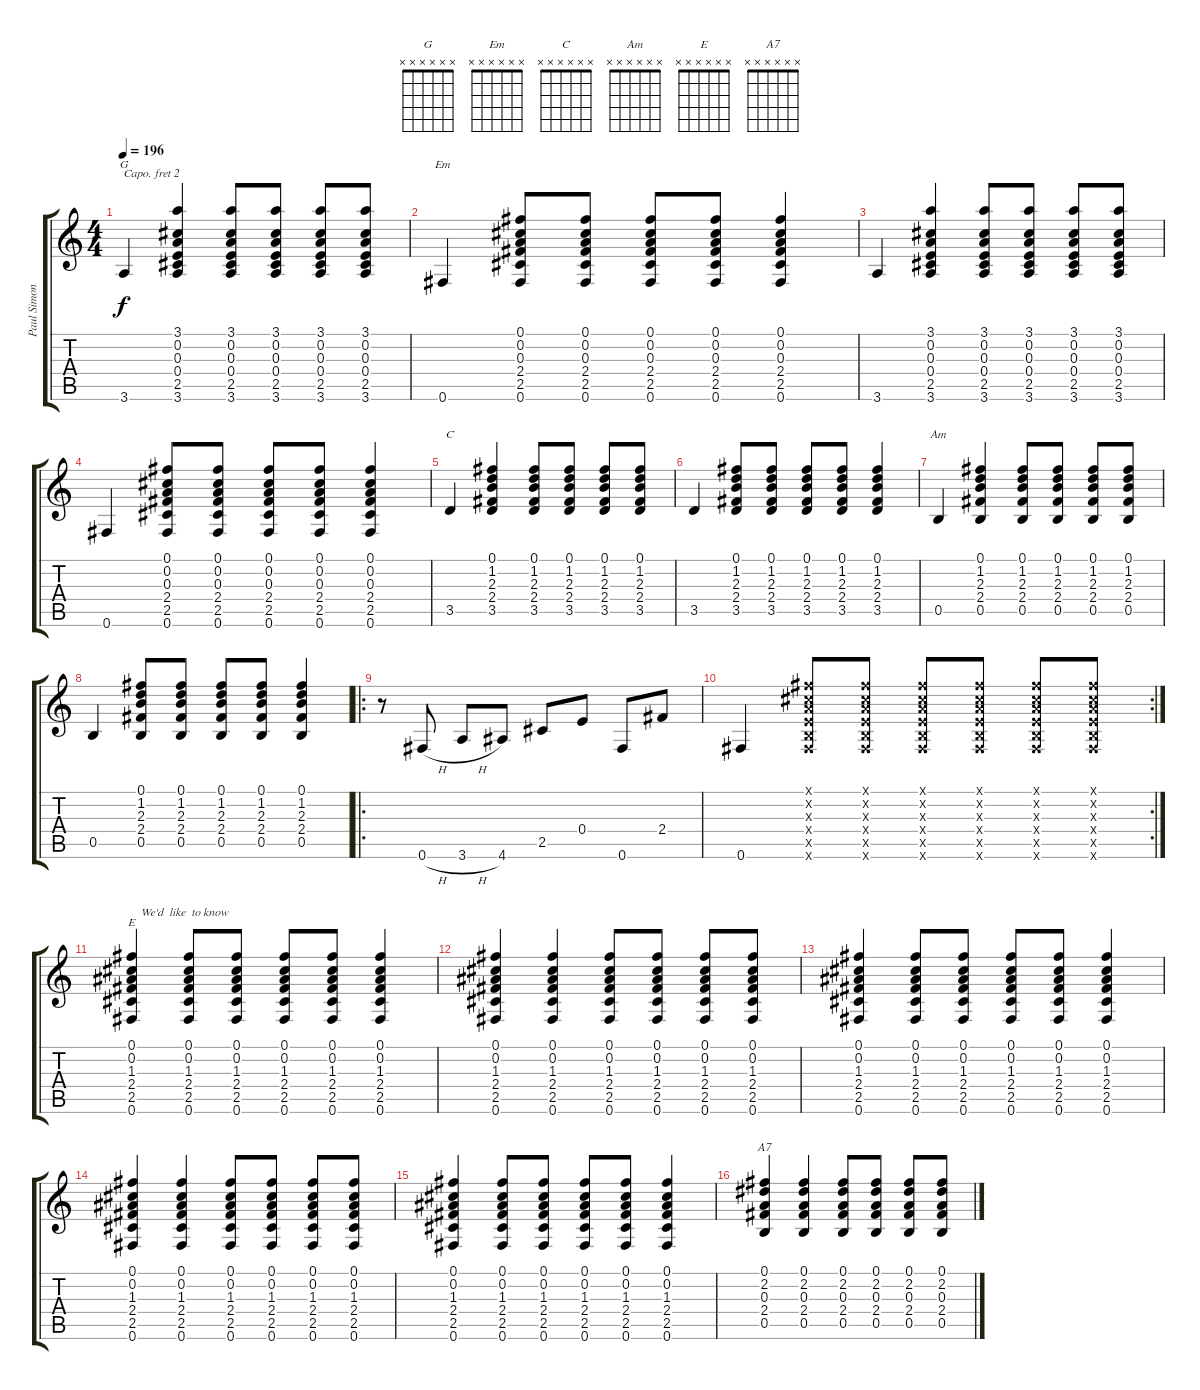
\track ("Paul Simon" "Paul Simon") {instrument acousticguitarsteel}
\staff {score tabs}
\capo 2
\tuning (E4 B3 G3 D3 A2 E2) {hide}
\chord ("G" x x x x x x) {firstfret 0}
\chord ("Em" x x x x x x) {firstfret 0}
\chord ("C" x x x x x x) {firstfret 0}
\chord ("Am" x x x x x x) {firstfret 0}
\chord ("E" x x x x x x) {firstfret 0}
\chord ("A7" x x x x x x) {firstfret 0}
\ts (4 4)
\tempo 196
\clef g2
\ks c
3.6.4{ch "G" dy f} (3.1 0.2 0.3 0.4 2.5 3.6).4 (3.1 0.2 0.3 0.4 2.5 3.6).8 (3.1 0.2 0.3 0.4 2.5 3.6).8 (3.1 0.2 0.3 0.4 2.5 3.6).8 (3.1 0.2 0.3 0.4 2.5 3.6).8 |
0.6.4{ch "Em"} (0.1 0.2 0.3 2.4 2.5 0.6).8 (0.1 0.2 0.3 2.4 2.5 0.6).8 (0.1 0.2 0.3 2.4 2.5 0.6).8 (0.1 0.2 0.3 2.4 2.5 0.6).8 (0.1 0.2 0.3 2.4 2.5 0.6).4 |
3.6.4 (3.1 0.2 0.3 0.4 2.5 3.6).4 (3.1 0.2 0.3 0.4 2.5 3.6).8 (3.1 0.2 0.3 0.4 2.5 3.6).8 (3.1 0.2 0.3 0.4 2.5 3.6).8 (3.1 0.2 0.3 0.4 2.5 3.6).8 |
0.6.4 (0.1 0.2 0.3 2.4 2.5 0.6).8 (0.1 0.2 0.3 2.4 2.5 0.6).8 (0.1 0.2 0.3 2.4 2.5 0.6).8 (0.1 0.2 0.3 2.4 2.5 0.6).8 (0.1 0.2 0.3 2.4 2.5 0.6).4 |
3.5.4{ch "C"} (0.1 1.2 2.3 2.4 3.5).4 (0.1 1.2 2.3 2.4 3.5).8 (0.1 1.2 2.3 2.4 3.5).8 (0.1 1.2 2.3 2.4 3.5).8 (0.1 1.2 2.3 2.4 3.5).8 |
3.5.4 (0.1 1.2 2.3 2.4 3.5).8 (0.1 1.2 2.3 2.4 3.5).8 (0.1 1.2 2.3 2.4 3.5).8 (0.1 1.2 2.3 2.4 3.5).8 (0.1 1.2 2.3 2.4 3.5).4 |
0.5.4{ch "Am"} (0.1 1.2 2.3 2.4 0.5).4 (0.1 1.2 2.3 2.4 0.5).8 (0.1 1.2 2.3 2.4 0.5).8 (0.1 1.2 2.3 2.4 0.5).8 (0.1 1.2 2.3 2.4 0.5).8 |
0.5.4 (0.1 1.2 2.3 2.4 0.5).8 (0.1 1.2 2.3 2.4 0.5).8 (0.1 1.2 2.3 2.4 0.5).8 (0.1 1.2 2.3 2.4 0.5).8 (0.1 1.2 2.3 2.4 0.5).4 |
\ro
r.8 0.6{h}.8 3.6{h}.8 4.6.8 2.5.8 0.4.8 0.6.8 2.4.8 |
\rc 2
0.6.4 (0.1{x} 0.2{x} 0.3{x} 0.4{x} 0.5{x} 0.6{x}).8 (0.1{x} 0.2{x} 0.3{x} 0.4{x} 0.5{x} 0.6{x}).8 (0.1{x} 0.2{x} 0.3{x} 0.4{x} 0.5{x} 0.6{x}).8 (0.1{x} 0.2{x} 0.3{x} 0.4{x} 0.5{x} 0.6{x}).8 (0.1{x} 0.2{x} 0.3{x} 0.4{x} 0.5{x} 0.6{x}).8 (0.1{x} 0.2{x} 0.3{x} 0.4{x} 0.5{x} 0.6{x}).8 |
(0.1 0.2 1.3 2.4 2.5 0.6).4{ch "E" txt "   We'd  like  to know"} (0.1 0.2 1.3 2.4 2.5 0.6).8 (0.1 0.2 1.3 2.4 2.5 0.6).8 (0.1 0.2 1.3 2.4 2.5 0.6).8 (0.1 0.2 1.3 2.4 2.5 0.6).8 (0.1 0.2 1.3 2.4 2.5 0.6).4 |
(0.1 0.2 1.3 2.4 2.5 0.6).4 (0.1 0.2 1.3 2.4 2.5 0.6).4 (0.1 0.2 1.3 2.4 2.5 0.6).8 (0.1 0.2 1.3 2.4 2.5 0.6).8 (0.1 0.2 1.3 2.4 2.5 0.6).8 (0.1 0.2 1.3 2.4 2.5 0.6).8 |
(0.1 0.2 1.3 2.4 2.5 0.6).4 (0.1 0.2 1.3 2.4 2.5 0.6).8 (0.1 0.2 1.3 2.4 2.5 0.6).8 (0.1 0.2 1.3 2.4 2.5 0.6).8 (0.1 0.2 1.3 2.4 2.5 0.6).8 (0.1 0.2 1.3 2.4 2.5 0.6).4 |
(0.1 0.2 1.3 2.4 2.5 0.6).4 (0.1 0.2 1.3 2.4 2.5 0.6).4 (0.1 0.2 1.3 2.4 2.5 0.6).8 (0.1 0.2 1.3 2.4 2.5 0.6).8 (0.1 0.2 1.3 2.4 2.5 0.6).8 (0.1 0.2 1.3 2.4 2.5 0.6).8 |
(0.1 0.2 1.3 2.4 2.5 0.6).4 (0.1 0.2 1.3 2.4 2.5 0.6).8 (0.1 0.2 1.3 2.4 2.5 0.6).8 (0.1 0.2 1.3 2.4 2.5 0.6).8 (0.1 0.2 1.3 2.4 2.5 0.6).8 (0.1 0.2 1.3 2.4 2.5 0.6).4 |
(0.1 2.2 0.3 2.4 0.5).4{ch "A7"} (0.1 2.2 0.3 2.4 0.5).4 (0.1 2.2 0.3 2.4 0.5).8 (0.1 2.2 0.3 2.4 0.5).8 (0.1 2.2 0.3 2.4 0.5).8 (0.1 2.2 0.3 2.4 0.5).8
